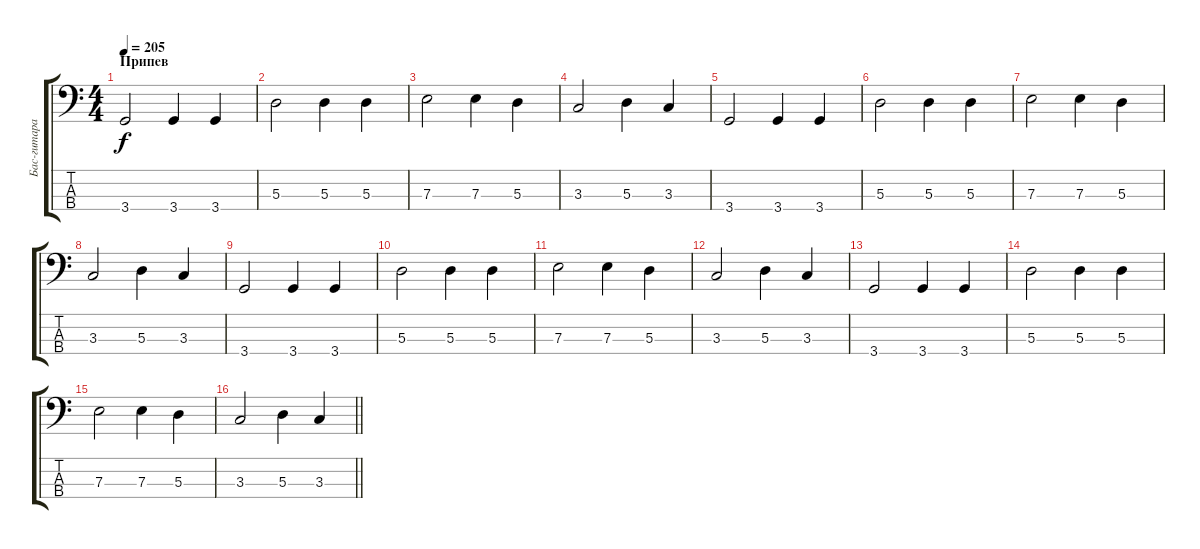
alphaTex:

\track ("Бас-гитара" "Бас-гитара") {instrument electricbassfinger}
\staff {score tabs}
\tuning (G2 D2 A1 E1) {hide}
\ts (4 4)
\section ("" "Припев")
\tempo 205
\clef f4
\ks c
3.4.2{dy f} 3.4.4 3.4.4 |
5.3.2 5.3.4 5.3.4 |
7.3.2 7.3.4 5.3.4 |
3.3.2 5.3.4 3.3.4 |
3.4.2 3.4.4 3.4.4 |
5.3.2 5.3.4 5.3.4 |
7.3.2 7.3.4 5.3.4 |
3.3.2 5.3.4 3.3.4 |
3.4.2 3.4.4 3.4.4 |
5.3.2 5.3.4 5.3.4 |
7.3.2 7.3.4 5.3.4 |
3.3.2 5.3.4 3.3.4 |
3.4.2 3.4.4 3.4.4 |
5.3.2 5.3.4 5.3.4 |
7.3.2 7.3.4 5.3.4 |
\barLineRight lightlight
3.3.2 5.3.4 3.3.4
